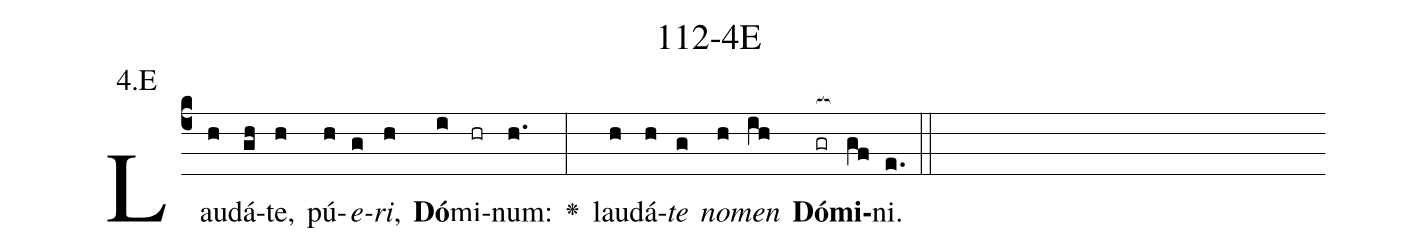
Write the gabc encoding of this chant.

name: 112-4E;
annotation: 4.E;
%%
(c4)Lau(h)dá(gh)te,(h) pú(h)<i>e</i>(g)<i>ri</i>,(h) <b>Dó</b>(i)mi(hr)num:(h.) <v>\greheightstar</v>(:) lau(h)dá(h)<i>te</i>(g) <i>no</i>(h)<i>men</i>(ih) <b>Dó</b>(gr[ocb:1{])<b>mi</b>(gf[ocb:0}])ni.(e.) (::)


%E(h) u(g) o(h) u(ih) a(gf) e.(e.) (::)
